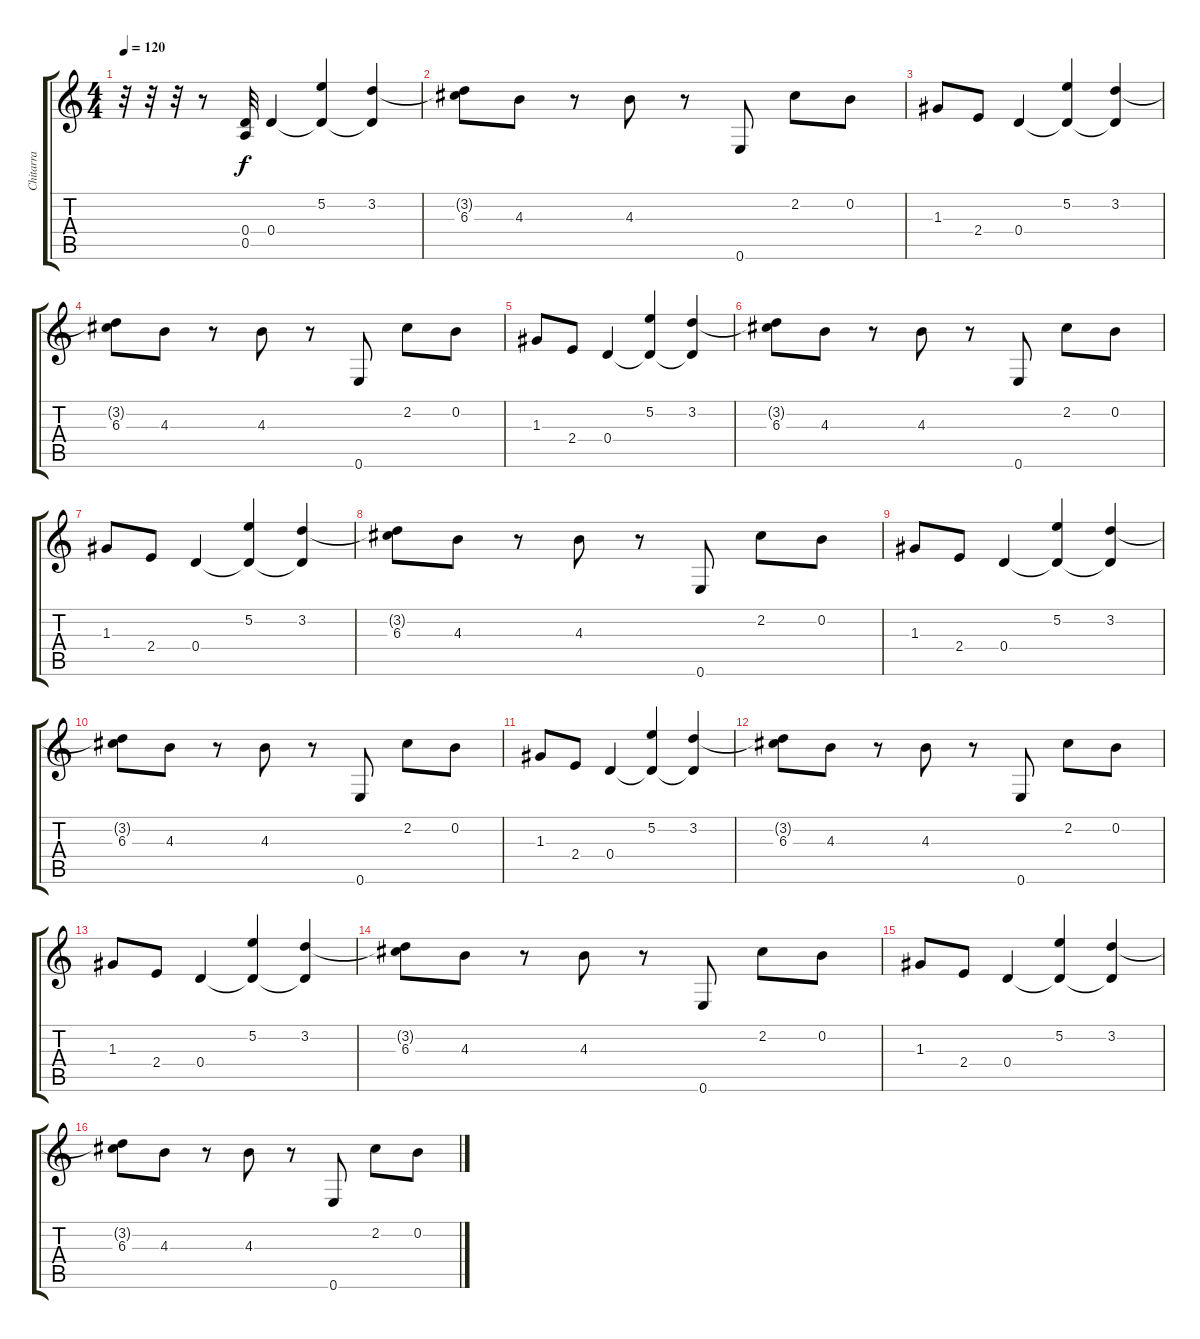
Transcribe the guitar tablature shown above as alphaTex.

\track ("Chitarra" "Chitarra") {instrument distortionguitar}
\staff {score tabs}
\tuning (E4 B3 G3 D3 A2 E2) {hide}
\ts (4 4)
\tempo 120
\clef g2
\ks c
r.32{dy f instrument distortionguitar} r.32 r.32 r.8 (0.4 0.5).32 0.4.4 (5.2 0.4{t}).4 (3.2 0.4{t}).4 |
(3.2{t} 6.3).8 4.3.8 r.8 4.3.8 r.8 0.6.8 2.2.8 0.2.8 |
1.3.8 2.4.8 0.4.4 (5.2 0.4{t}).4 (3.2 0.4{t}).4 |
(3.2{t} 6.3).8 4.3.8 r.8 4.3.8 r.8 0.6.8 2.2.8 0.2.8 |
1.3.8 2.4.8 0.4.4 (5.2 0.4{t}).4 (3.2 0.4{t}).4 |
(3.2{t} 6.3).8 4.3.8 r.8 4.3.8 r.8 0.6.8 2.2.8 0.2.8 |
1.3.8 2.4.8 0.4.4 (5.2 0.4{t}).4 (3.2 0.4{t}).4 |
(3.2{t} 6.3).8 4.3.8 r.8 4.3.8 r.8 0.6.8 2.2.8 0.2.8 |
1.3.8 2.4.8 0.4.4 (5.2 0.4{t}).4 (3.2 0.4{t}).4 |
(3.2{t} 6.3).8 4.3.8 r.8 4.3.8 r.8 0.6.8 2.2.8 0.2.8 |
1.3.8 2.4.8 0.4.4 (5.2 0.4{t}).4 (3.2 0.4{t}).4 |
(3.2{t} 6.3).8 4.3.8 r.8 4.3.8 r.8 0.6.8 2.2.8 0.2.8 |
1.3.8 2.4.8 0.4.4 (5.2 0.4{t}).4 (3.2 0.4{t}).4 |
(3.2{t} 6.3).8 4.3.8 r.8 4.3.8 r.8 0.6.8 2.2.8 0.2.8 |
1.3.8 2.4.8 0.4.4 (5.2 0.4{t}).4 (3.2 0.4{t}).4 |
(3.2{t} 6.3).8 4.3.8 r.8 4.3.8 r.8 0.6.8 2.2.8 0.2.8
